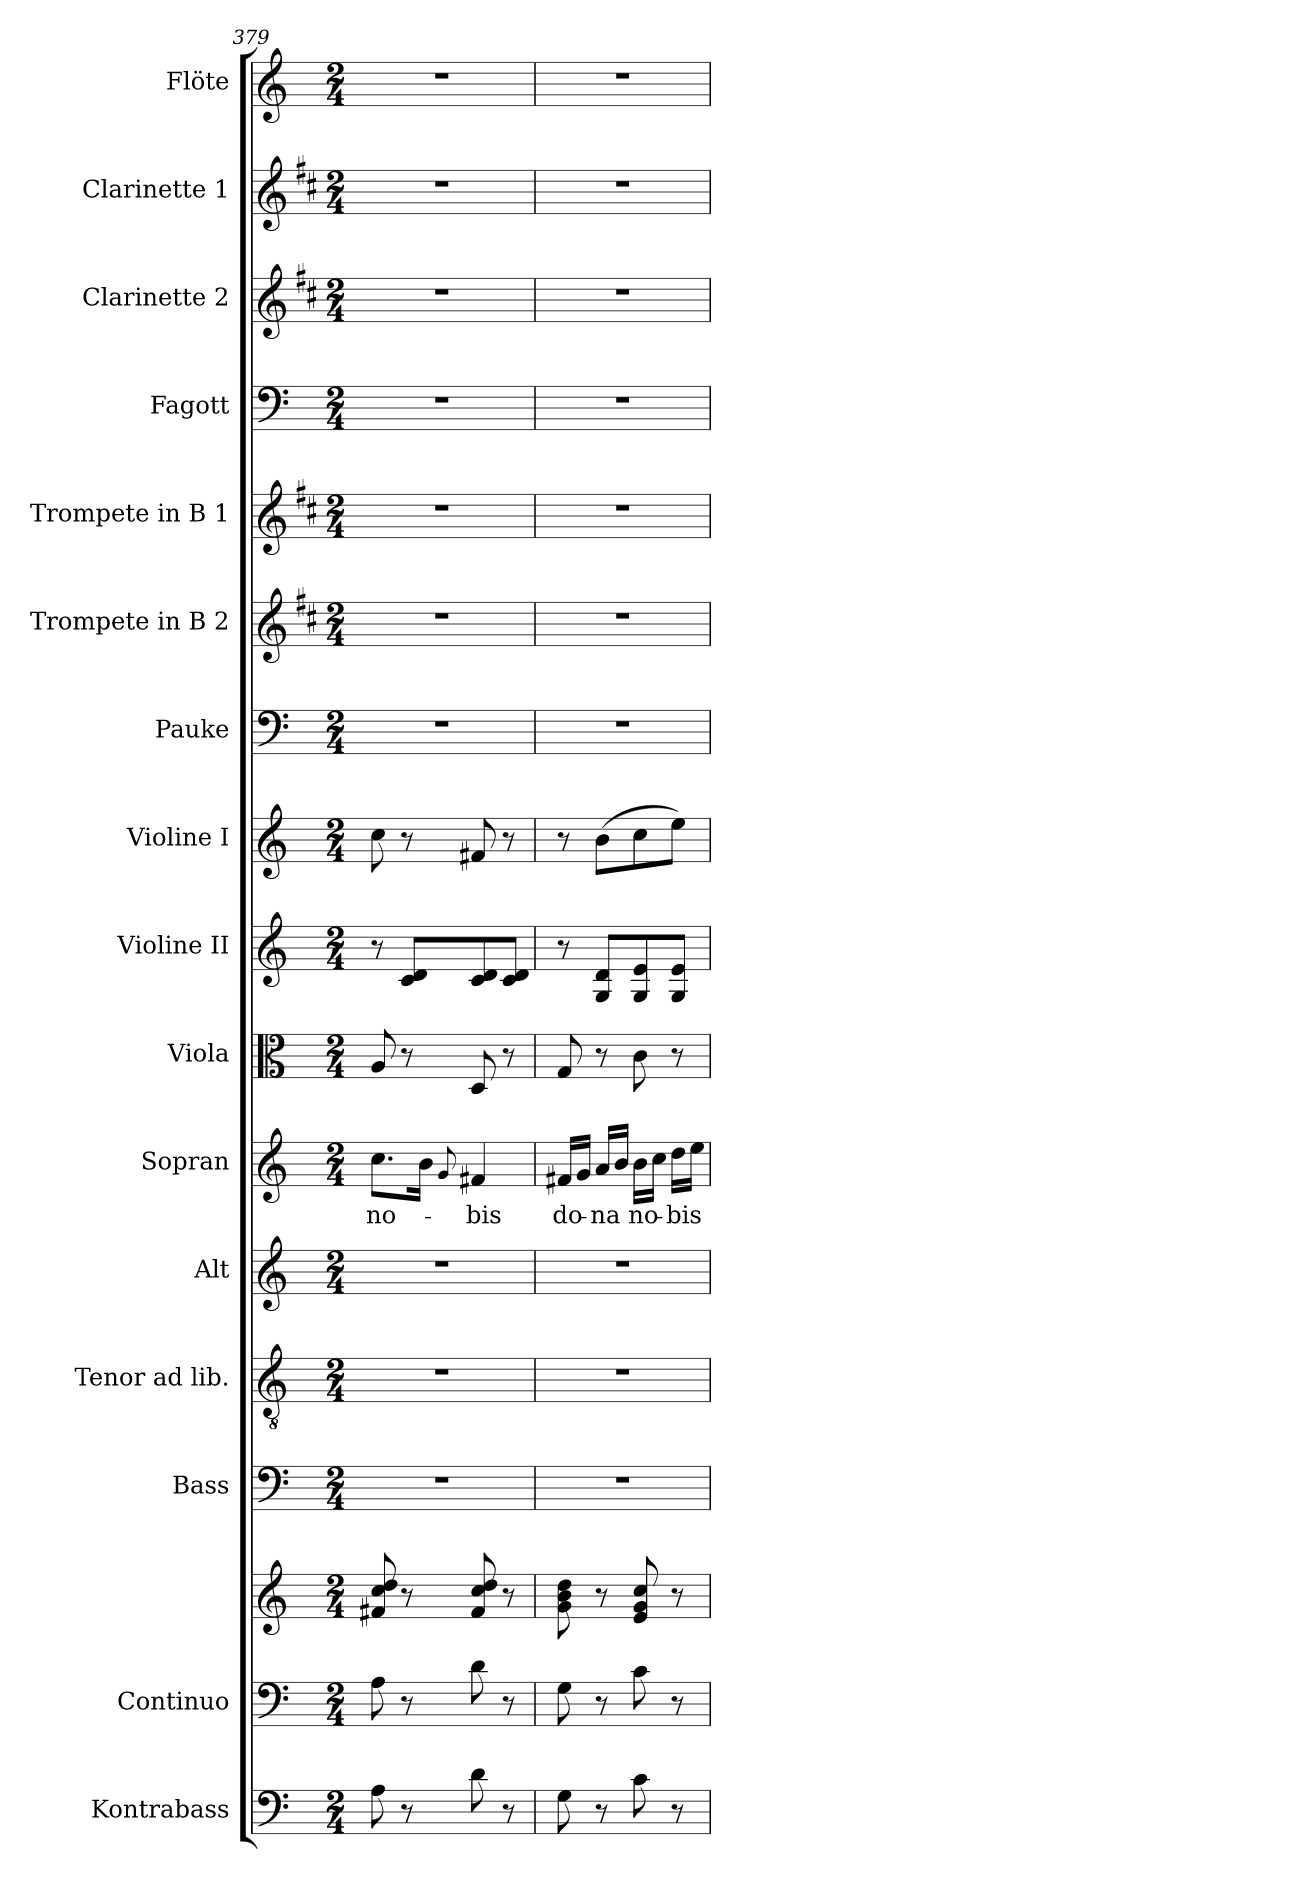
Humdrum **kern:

**kern	**kern	**kern	**kern	**kern	**kern	**kern	**text	**kern	**kern	**kern	**kern	**kern	**kern	**kern	**kern	**kern	**kern
*part16	*part15	*part15	*part14	*part13	*part12	*part11	*part11	*part10	*part9	*part8	*part7	*part6	*part5	*part4	*part3	*part2	*part1
*staff17	*staff16	*staff15	*staff14	*staff13	*staff12	*staff11	*staff11	*staff10	*staff9	*staff8	*staff7	*staff6	*staff5	*staff4	*staff3	*staff2	*staff1
*I"Kontrabass	*I"Continuo	*	*I"Bass	*I"Tenor ad lib.	*I"Alt	*I"Sopran	*	*I"Viola	*I"Violine II	*I"Violine I	*I"Pauke	*I"Trompete in B 2	*I"Trompete in B 1	*I"Fagott	*I"Clarinette 2	*I"Clarinette 1	*I"Flöte
*I'Kb.	*I'cont.	*	*I'B	*I'T	*I'A	*I'S	*	*I'Vla.	*I'Vl. II	*I'Vl. I	*I'Pk.	*	*	*I'Fg.	*I'Cl. 2	*I'Cl. 1	*I'Fl.
*clefF4	*clefF4	*clefG2	*clefF4	*clefGv2	*clefG2	*clefG2	*	*clefC3	*clefG2	*clefG2	*clefF4	*clefG2	*clefG2	*clefF4	*clefG2	*clefG2	*clefG2
*ITrd7c12	*	*	*	*	*	*	*	*	*	*	*	*ITrd1c2	*ITrd1c2	*	*ITrd1c2	*ITrd1c2	*
*k[]	*k[]	*k[]	*k[]	*k[]	*k[]	*k[]	*	*k[]	*k[]	*k[]	*k[]	*k[]	*k[]	*k[]	*k[]	*k[]	*k[]
*C:	*C:	*C:	*C:	*C:	*C:	*C:	*	*C:	*C:	*C:	*C:	*C:	*C:	*C:	*C:	*C:	*C:
*M2/4	*M2/4	*M2/4	*M2/4	*M2/4	*M2/4	*M2/4	*	*M2/4	*M2/4	*M2/4	*M2/4	*M2/4	*M2/4	*M2/4	*M2/4	*M2/4	*M2/4
=379	=379	=379	=379	=379	=379	=379	=379	=379	=379	=379	=379	=379	=379	=379	=379	=379	=379
!	!	!	!	!	!	!	!LO:LY:b	!	!	!	!	!	!	!	!	!	!
8AA\	8A\	8f#X/ 8cc/ 8dd/	2r	2r	2r	8.cc\L	no-	8A/	8r	8cc\	2r	2r	2r	2r	2r	2r	2r
8r	8r	8r	.	.	.	.	.	8r	8c/ 8d/L	8r	.	.	.	.	.	.	.
.	.	.	.	.	.	16b\Jk	.	.	.	.	.	.	.	.	.	.	.
.	.	.	.	.	.	8qqg/	.	.	.	.	.	.	.	.	.	.	.
!	!	!	!	!	!	!	!LO:LY:b	!	!	!	!	!	!	!	!	!	!
8D\	8d\	8f#/ 8cc/ 8dd/	.	.	.	4f#X/	-bis	8D/	8c/ 8d/	8f#X/	.	.	.	.	.	.	.
8r	8r	8r	.	.	.	.	.	8r	8c/ 8d/J	8r	.	.	.	.	.	.	.
!!LO:PB:g=z
=380	=380	=380	=380	=380	=380	=380	=380	=380	=380	=380	=380	=380	=380	=380	=380	=380	=380
!	!	!	!	!	!	!	!LO:LY:b	!	!	!	!	!	!	!	!	!	!
8GG\	8G\	8g\ 8b\ 8dd\	2r	2r	2r	16f#X/LL	do-	8G/	8r	8r	2r	2r	2r	2r	2r	2r	2r
.	.	.	.	.	.	16g/JJ	.	.	.	.	.	.	.	.	.	.	.
!	!	!	!	!	!	!	!LO:LY:b	!	!	!	!	!	!	!	!	!	!
8r	8r	8r	.	.	.	16a/LL	-na	8r	8G/ 8d/L	(>8b\L	.	.	.	.	.	.	.
.	.	.	.	.	.	16b/JJ	.	.	.	.	.	.	.	.	.	.	.
!	!	!	!	!	!	!	!LO:LY:b	!	!	!	!	!	!	!	!	!	!
8C\	8c\	8e/ 8g/ 8cc/	.	.	.	16b\LL	no-	8c\	8G/ 8e/	8cc\	.	.	.	.	.	.	.
.	.	.	.	.	.	16cc\JJ	.	.	.	.	.	.	.	.	.	.	.
!	!	!	!	!	!	!	!LO:LY:b	!	!	!	!	!	!	!	!	!	!
8r	8r	8r	.	.	.	16dd\LL	-bis	8r	8G/ 8e/J	8ee\J)	.	.	.	.	.	.	.
.	.	.	.	.	.	16ee\JJ	.	.	.	.	.	.	.	.	.	.	.
=	=	=	=	=	=	=	=	=	=	=	=	=	=	=	=	=	=
*-	*-	*-	*-	*-	*-	*-	*-	*-	*-	*-	*-	*-	*-	*-	*-	*-	*-
